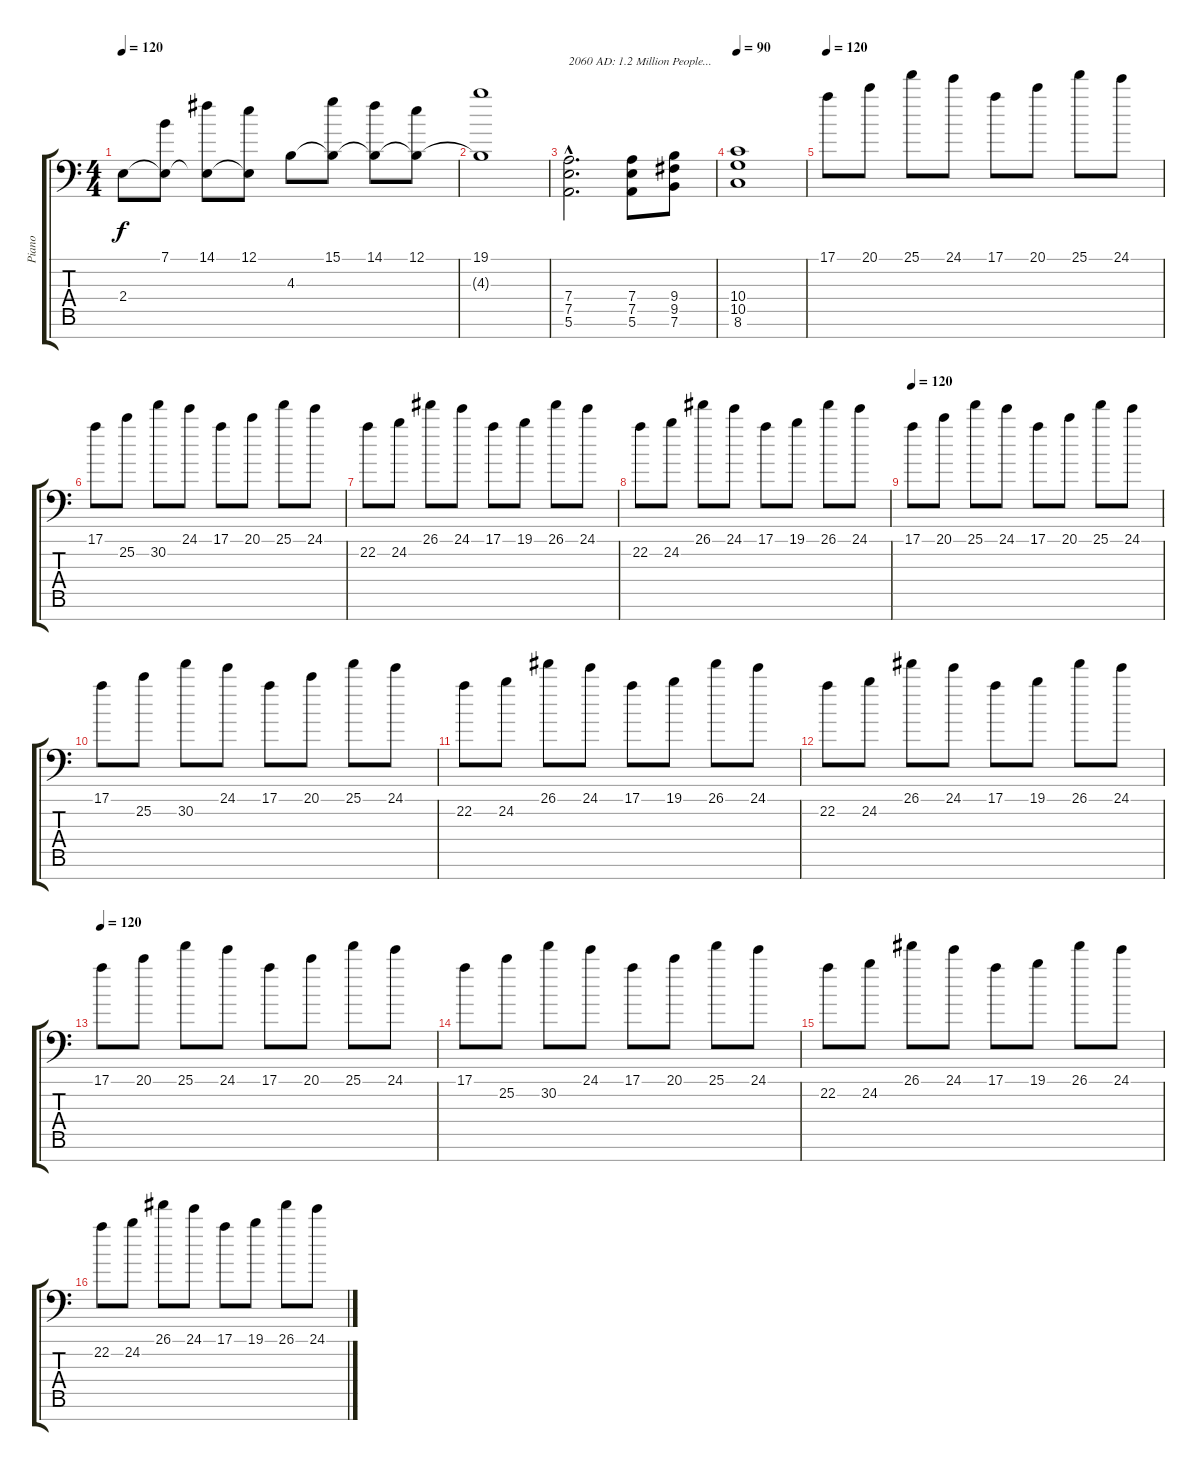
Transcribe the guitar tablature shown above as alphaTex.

\track ("Piano" "Piano") {instrument acousticgrandpiano}
\staff {score tabs}
\tuning (E4 B3 G3 D3 A2 E2 A1) {hide}
\ts (4 4)
\tempo 120
\clef f4
\ks c
2.4.8{dy f} (7.1 2.4{t}).8 (14.1 2.4{t}).8 (12.1 2.4{t}).8 4.3.8 (15.1 4.3{t}).8 (14.1 4.3{t}).8 (12.1 4.3{t}).8 |
(19.1 4.3{t}).1 |
(7.4{hac} 7.5{hac} 5.6{hac}).2{d txt "2060 AD: 1.2 Million People..."} (7.4 7.5 5.6).8 (9.4 9.5 7.6).8 |
\tempo 90
(10.4 10.5 8.6).1 |
\tempo 120
17.1.8 20.1.8 25.1.8 24.1.8 17.1.8 20.1.8 25.1.8 24.1.8 |
17.1.8 25.2.8 30.2.8 24.1.8 17.1.8 20.1.8 25.1.8 24.1.8 |
22.2.8 24.2.8 26.1.8 24.1.8 17.1.8 19.1.8 26.1.8 24.1.8 |
22.2.8 24.2.8 26.1.8 24.1.8 17.1.8 19.1.8 26.1.8 24.1.8 |
\tempo 120
17.1.8 20.1.8 25.1.8 24.1.8 17.1.8 20.1.8 25.1.8 24.1.8 |
17.1.8 25.2.8 30.2.8 24.1.8 17.1.8 20.1.8 25.1.8 24.1.8 |
22.2.8 24.2.8 26.1.8 24.1.8 17.1.8 19.1.8 26.1.8 24.1.8 |
22.2.8 24.2.8 26.1.8 24.1.8 17.1.8 19.1.8 26.1.8 24.1.8 |
\tempo 120
17.1.8 20.1.8 25.1.8 24.1.8 17.1.8 20.1.8 25.1.8 24.1.8 |
17.1.8 25.2.8 30.2.8 24.1.8 17.1.8 20.1.8 25.1.8 24.1.8 |
22.2.8 24.2.8 26.1.8 24.1.8 17.1.8 19.1.8 26.1.8 24.1.8 |
22.2.8 24.2.8 26.1.8 24.1.8 17.1.8 19.1.8 26.1.8 24.1.8
